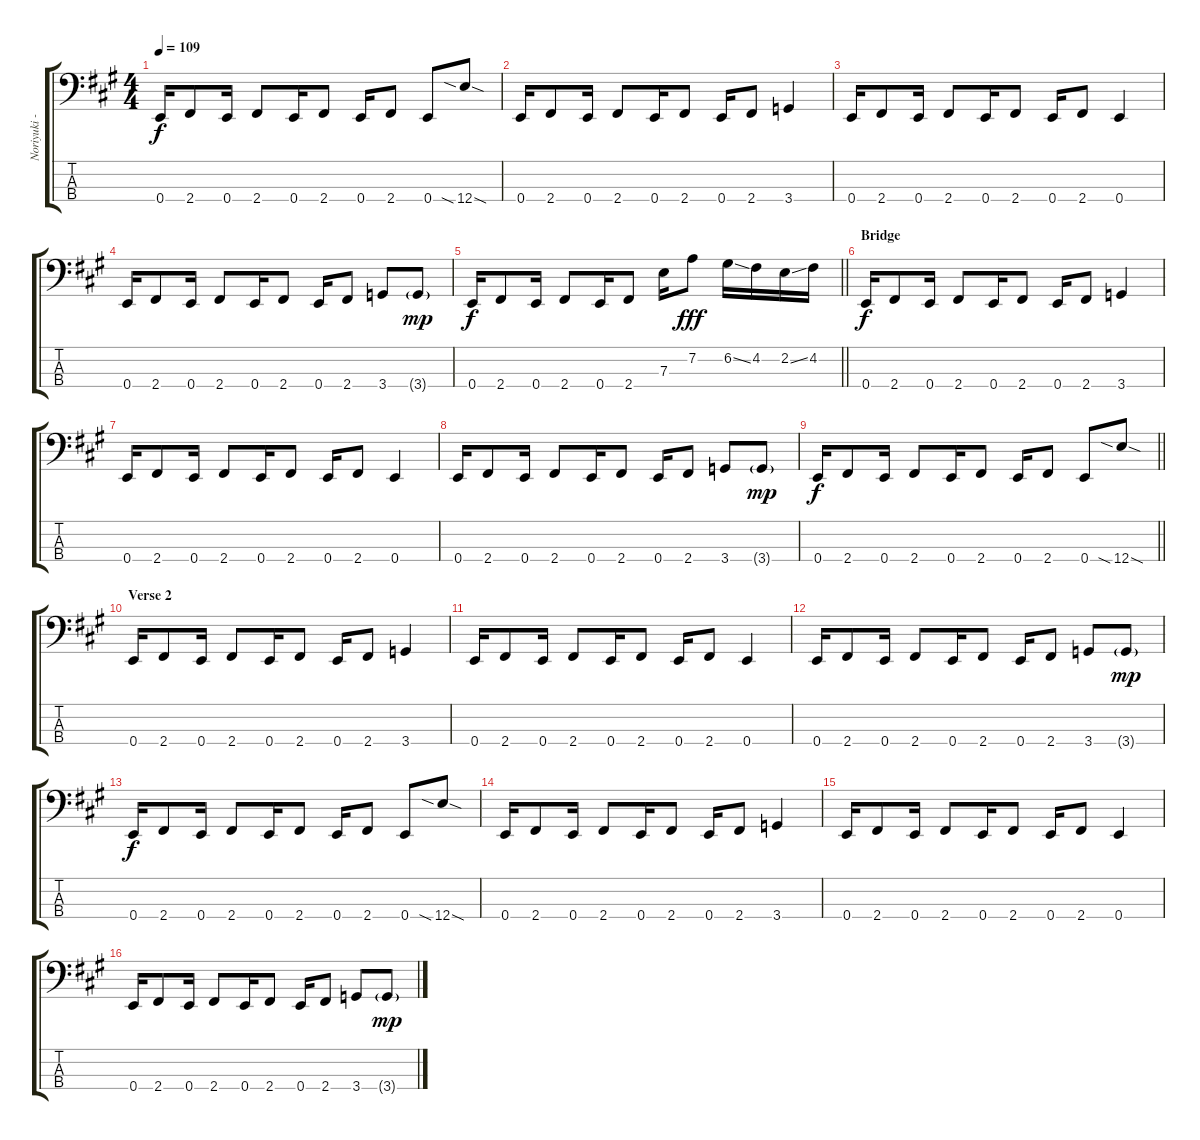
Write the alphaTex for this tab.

\track ("Noriyuki - Bass" "Noriyuki -") {instrument electricbasspick}
\staff {score tabs}
\tuning (G2 D2 A1 E1) {hide}
\ts (4 4)
\tempo 109
\clef f4
\ks f#minor
0.4.16{dy f} 2.4.8 0.4.16 2.4.8 0.4.16 2.4.8 0.4.16 2.4.8 0.4.8 12.4{sia sod}.8 |
0.4.16 2.4.8 0.4.16 2.4.8 0.4.16 2.4.8 0.4.16 2.4.8 3.4.4 |
0.4.16 2.4.8 0.4.16 2.4.8 0.4.16 2.4.8 0.4.16 2.4.8 0.4.4 |
0.4.16 2.4.8 0.4.16 2.4.8 0.4.16 2.4.8 0.4.16 2.4.8 3.4.8 3.4{g}.8{dy mp} |
\barLineRight lightlight
0.4.16{dy f} 2.4.8 0.4.16 2.4.8 0.4.16 2.4.8 7.3.16 7.2.8{dy fff} 6.2{ss}.16 4.2.16 2.2{ss}.16 4.2.16 |
\section ("" "Bridge")
0.4.16{dy f} 2.4.8 0.4.16 2.4.8 0.4.16 2.4.8 0.4.16 2.4.8 3.4.4 |
0.4.16 2.4.8 0.4.16 2.4.8 0.4.16 2.4.8 0.4.16 2.4.8 0.4.4 |
0.4.16 2.4.8 0.4.16 2.4.8 0.4.16 2.4.8 0.4.16 2.4.8 3.4.8 3.4{g}.8{dy mp} |
\barLineRight lightlight
0.4.16{dy f} 2.4.8 0.4.16 2.4.8 0.4.16 2.4.8 0.4.16 2.4.8 0.4.8 12.4{sia sod}.8 |
\section ("" "Verse 2")
0.4.16 2.4.8 0.4.16 2.4.8 0.4.16 2.4.8 0.4.16 2.4.8 3.4.4 |
0.4.16 2.4.8 0.4.16 2.4.8 0.4.16 2.4.8 0.4.16 2.4.8 0.4.4 |
0.4.16 2.4.8 0.4.16 2.4.8 0.4.16 2.4.8 0.4.16 2.4.8 3.4.8 3.4{g}.8{dy mp} |
0.4.16{dy f} 2.4.8 0.4.16 2.4.8 0.4.16 2.4.8 0.4.16 2.4.8 0.4.8 12.4{sia sod}.8 |
0.4.16 2.4.8 0.4.16 2.4.8 0.4.16 2.4.8 0.4.16 2.4.8 3.4.4 |
0.4.16 2.4.8 0.4.16 2.4.8 0.4.16 2.4.8 0.4.16 2.4.8 0.4.4 |
0.4.16 2.4.8 0.4.16 2.4.8 0.4.16 2.4.8 0.4.16 2.4.8 3.4.8 3.4{g}.8{dy mp}
